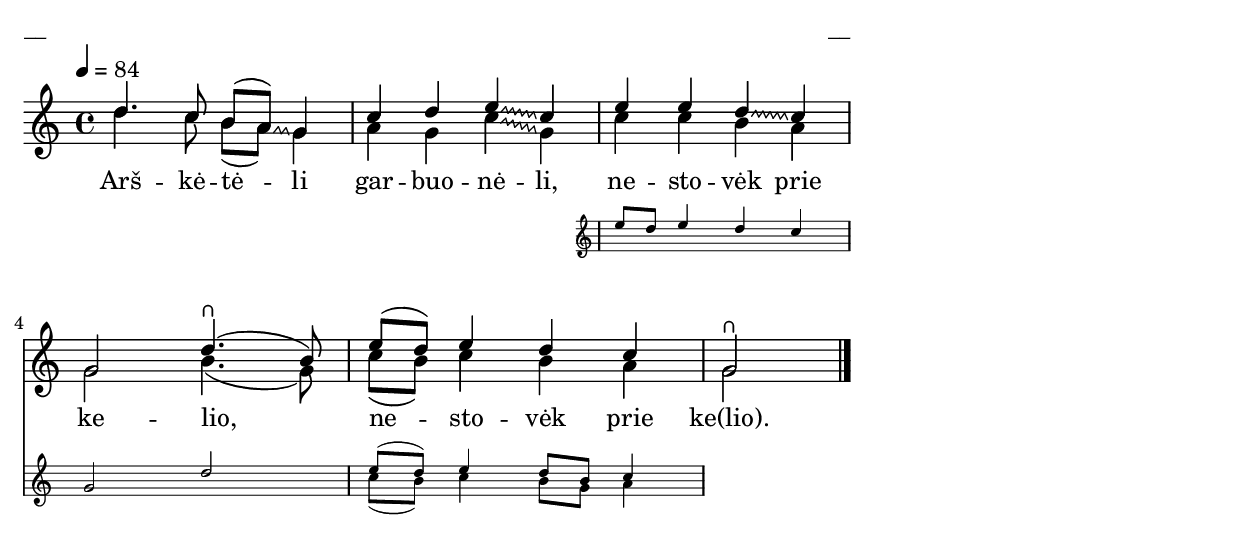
\version "2.13.16"
%\header {
%    title = "Arškėtėli garbuonėli"
%}
% "Skamba, skamba kankliai, 1993"
\paper {
line-width = 14\cm
left-margin = 0.4\cm
between-system-padding = 0.1\cm
between-system-space = 0.1\cm
}
\layout {
indent = #0
ragged-last = ##f
}




voiceA = \relative c' {
\tempo 4=84
\clef "treble"
\key c \major
\time 4/4 
\override Glissando #'style = #'zigzag
\override Glissando #'zigzag-width = #'0.75
\override Glissando #'bound-details = #'((right (attach-dir . 0) (padding . 1.0)) (left (attach-dir . 0) (padding . 1.0)))
d'4. c8 b[( a])\glissando g4 | c4 d e\glissando c | 
<< { e4 e d\glissando c | g2 d'4.\rheel( b8) | e8[( d]) e4 d c }

\new Staff \with {
\remove "Time_signature_engraver"
alignAboveContext = #"main"
fontSize = #-3
\override StaffSymbol #'staff-space = #(magstep -3)
\override StaffSymbol #'thickness = #(magstep -3)
}
{ <<
\new Voice = "voiceAA" { \autoBeamOff \voiceOne e8[ d] e4 d c | g2 d' | e8[( d]) e4 d8[ b] c4 }
\new Voice = "voiceAB" { \autoBeamOff \voiceTwo s1 | s1 | c8[( b]) c4 b8[ g] a4 }
>> }
>>

g2\rheel
\bar "|."
} 

lyricA = \lyricmode {
Arš -- kė -- tė -- li gar -- buo -- nė -- li, 
ne -- sto -- vėk prie ke -- lio, 
ne -- sto -- vėk prie ke(lio).
}

voiceB = \relative c' {
\clef "treble"
\time 4/4
\key c \major
\override Glissando #'style = #'zigzag
\override Glissando #'zigzag-width = #'0.75
\override Glissando #'bound-details = #'((right (attach-dir . 0) (padding . 1.0)) (left (attach-dir . 0) (padding . 1.0)))
d'4. c8 b[( a]) g4 | a4 g c\glissando g | 
c4 c b a | g2 b4.( g8) | c8[( b]) c4 b a | g2
\bar "|."
} 

fullScore = <<
\new Staff {
<<
\new Voice = "voiceA" { 
\voiceOne \autoBeamOff \voiceA }
\lyricsto "voiceA" \new Lyrics \lyricA
\new Voice = "voiceB" { \voiceTwo \autoBeamOff \voiceB }
>>
}
>>

\score {
\fullScore
\header { piece = "__" opus = "__" }
}
\markup { \with-color #(x11-color 'white) \sans \smaller "__" }
\score {
\unfoldRepeats
\fullScore
\midi {
\context { \Staff \remove "Staff_performer" }
\context { \Voice \consists "Staff_performer" }
}
}


